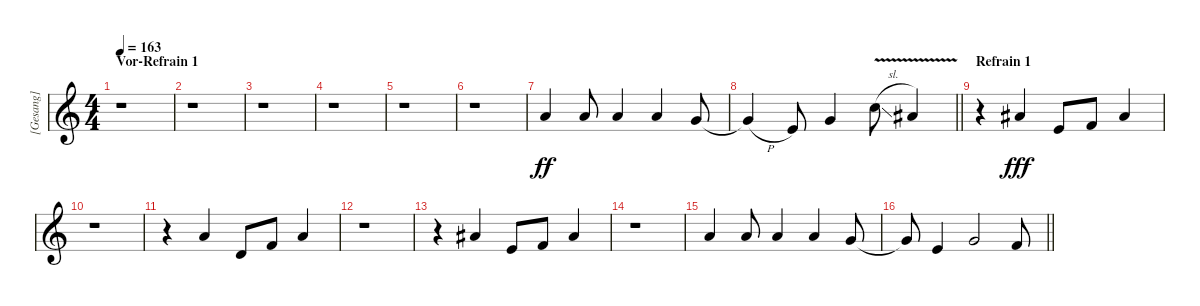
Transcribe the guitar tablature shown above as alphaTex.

\track ("[Gesang]" "[Gesang]") {instrument altosax}
\staff {score}
\tuning (E4 B3 G3 D3 A2 E2) {hide}
\ts (4 4)
\section ("" "Vor-Refrain 1")
\tempo 163
\clef g2
\ks c
r.1{dy fff} |
r.1 |
r.1 |
r.1 |
r.1 |
r.1 |
5.1.4{dy ff} 5.1.8 5.1.4 5.1.4 3.1.8 |
\barLineRight lightlight
3.1{h t}.4 0.1.8 3.1.4 8.1{v sl}.8 6.1{v}.4 |
\section ("" "Refrain 1")
r.4 6.1.4{dy fff} 5.2.8 6.2.8 6.1.4 |
r.1 |
r.4 5.1.4 3.2.8 6.2.8 5.1.4 |
r.1 |
r.4 6.1.4 5.2.8 6.2.8 6.1.4 |
r.1 |
5.1.4 5.1.8 5.1.4 5.1.4 3.1.8 |
\barLineRight lightlight
3.1{t}.8 0.1.4 3.1.2 1.1.8
